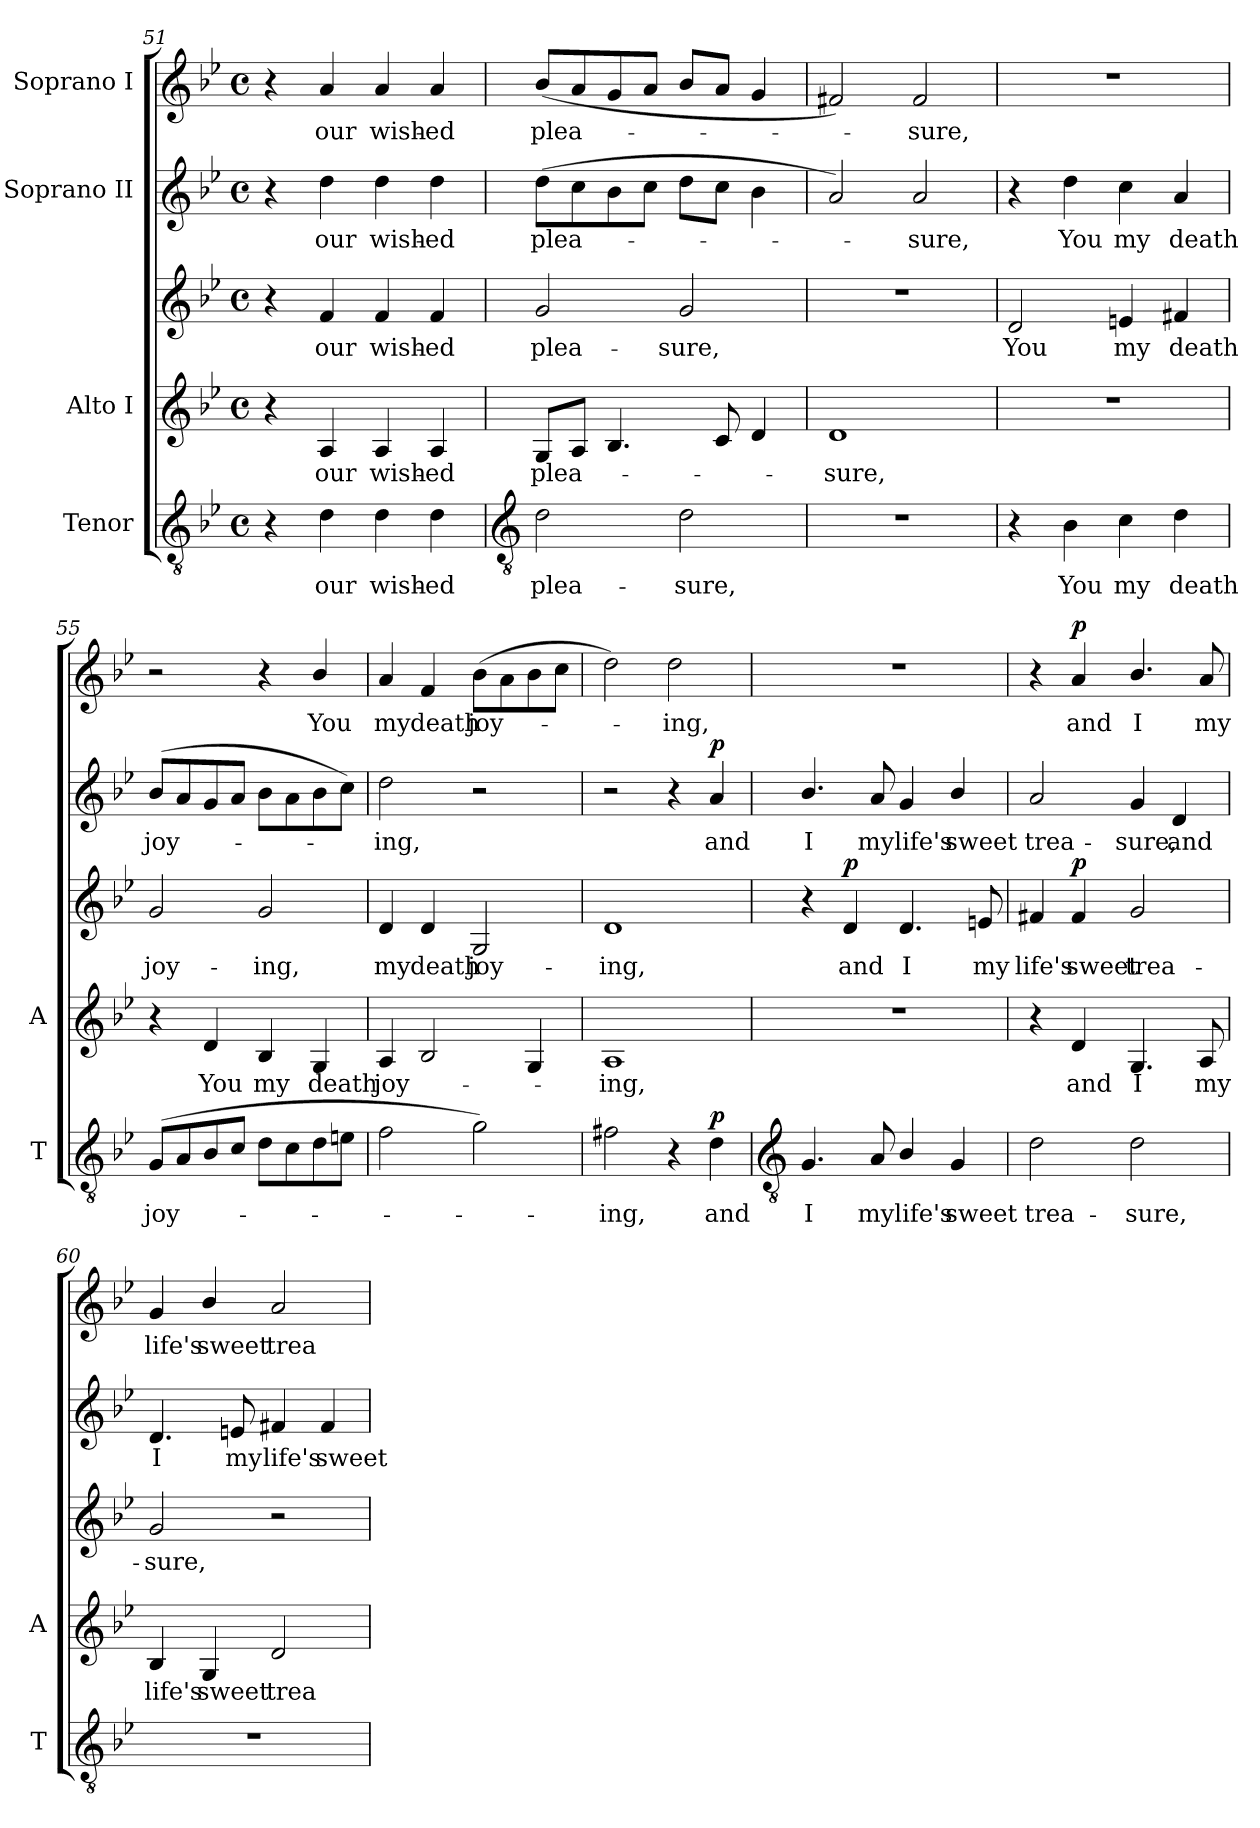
**kern	**text	**dynam	**kern	**text	**kern	**text	**dynam	**kern	**text	**dynam	**kern	**text	**dynam
*part4	*part4	*part4	*part3	*part3	*part3	*part3	*part3	*part2	*part2	*part2	*part1	*part1	*part1
*staff5	*staff5	*staff5	*staff4	*staff4	*staff3	*staff3	*staff3/4	*staff2	*staff2	*staff2	*staff1	*staff1	*staff1
*I"Tenor	*	*	*I"Alto I	*	*	*	*	*I"Soprano II	*	*	*I"Soprano I	*	*
*I'T	*	*	*I'A	*	*	*	*	*	*	*	*	*	*
*clefGv2	*	*	*clefG2	*	*clefG2	*	*	*clefG2	*	*	*clefG2	*	*
*k[b-e-]	*	*	*k[b-e-]	*	*k[b-e-]	*	*	*k[b-e-]	*	*	*k[b-e-]	*	*
*B-:	*	*	*B-:	*	*B-:	*	*	*B-:	*	*	*B-:	*	*
*M4/4	*	*	*M4/4	*	*M4/4	*	*	*M4/4	*	*	*M4/4	*	*
*met(c)	*	*	*met(c)	*	*met(c)	*	*	*met(c)	*	*	*met(c)	*	*
=51	=51	=51	=51	=51	=51	=51	=51	=51	=51	=51	=51	=51	=51
4r	.	.	4r	.	4r	.	.	4r	.	.	4r	.	.
!	!LO:LY:b	!	!	!LO:LY:b	!	!LO:LY:b	!	!	!LO:LY:b	!	!	!LO:LY:b	!
4d	our	.	4A	our	4f	our	.	4dd	our	.	4a	our	.
!	!LO:LY:b	!	!	!LO:LY:b	!	!LO:LY:b	!	!	!LO:LY:b	!	!	!LO:LY:b	!
4d	wish-	.	4A	wish-	4f	wish-	.	4dd	wish-	.	4a	wish-	.
!	!LO:LY:b	!	!	!LO:LY:b	!	!LO:LY:b	!	!	!LO:LY:b	!	!	!LO:LY:b	!
4d	-ed	.	4A	-ed	4f	-ed	.	4dd	-ed	.	4a	-ed	.
!!LO:LB:g=z
=52	=52	=52	=52	=52	=52	=52	=52	=52	=52	=52	=52	=52	=52
*clefGv2	*	*	*	*	*	*	*	*	*	*	*	*	*
!	!LO:LY:b	!	!	!LO:LY:b	!	!LO:LY:b	!	!	!LO:LY:b	!	!	!LO:LY:b	!
2d	plea-	.	8GL	plea-	2g	plea-	.	(>8ddL	plea-	.	(<8b-L	plea-	.
.	.	.	8AJ	.	.	.	.	8cc	.	.	8a	.	.
.	.	.	4.B-	.	.	.	.	8b-	.	.	8g	.	.
.	.	.	.	.	.	.	.	8ccJ	.	.	8aJ	.	.
!	!LO:LY:b	!	!	!	!	!LO:LY:b	!	!	!	!	!	!	!
2d	-sure,	.	.	.	2g	-sure,	.	8ddL	.	.	8b-L	.	.
.	.	.	8c	.	.	.	.	8ccJ	.	.	8aJ	.	.
.	.	.	4d	.	.	.	.	4b-\	.	.	4g	.	.
=53	=53	=53	=53	=53	=53	=53	=53	=53	=53	=53	=53	=53	=53
!	!	!	!	!LO:LY:b	!	!	!	!	!	!	!	!	!
1r	.	.	1d	sure,	1r	.	.	2a)	.	.	2f#X)	.	.
!	!	!	!	!	!	!	!	!	!LO:LY:b	!	!	!LO:LY:b	!
.	.	.	.	.	.	.	.	2a	sure,	.	2f#	sure,	.
=54	=54	=54	=54	=54	=54	=54	=54	=54	=54	=54	=54	=54	=54
!	!	!	!	!	!	!LO:LY:b	!	!	!	!	!	!	!
4r	.	.	1r	.	2d	You	.	4r	.	.	1r	.	.
!	!LO:LY:b	!	!	!	!	!	!	!	!LO:LY:b	!	!	!	!
4B-	You	.	.	.	.	.	.	4dd	You	.	.	.	.
!	!LO:LY:b	!	!	!	!	!LO:LY:b	!	!	!LO:LY:b	!	!	!	!
4c	my	.	.	.	4en	my	.	4cc	my	.	.	.	.
!	!LO:LY:b	!	!	!	!	!LO:LY:b	!	!	!LO:LY:b	!	!	!	!
4d	death	.	.	.	4f#X	death	.	4a	death	.	.	.	.
=55	=55	=55	=55	=55	=55	=55	=55	=55	=55	=55	=55	=55	=55
!	!LO:LY:b	!	!	!	!	!LO:LY:b	!	!	!LO:LY:b	!	!	!	!
(<8GL	joy-	.	4r	.	2g	joy-	.	(>8b-L	joy-	.	2r	.	.
8A	.	.	.	.	.	.	.	8a	.	.	.	.	.
!	!	!	!	!LO:LY:b	!	!	!	!	!	!	!	!	!
8B-	.	.	4d	You	.	.	.	8g	.	.	.	.	.
8cJ	.	.	.	.	.	.	.	8aJ	.	.	.	.	.
!	!	!	!	!LO:LY:b	!	!LO:LY:b	!	!	!	!	!	!	!
8dL	.	.	4B-	my	2g	-ing,	.	8b-L	.	.	4r	.	.
8c	.	.	.	.	.	.	.	8a	.	.	.	.	.
!	!	!	!	!LO:LY:b	!	!	!	!	!	!	!	!LO:LY:b	!
8d	.	.	4G	death	.	.	.	8b-	.	.	4b-/	You	.
8enJ	.	.	.	.	.	.	.	8ccJ)	.	.	.	.	.
=56	=56	=56	=56	=56	=56	=56	=56	=56	=56	=56	=56	=56	=56
!	!	!	!	!LO:LY:b	!	!LO:LY:b	!	!	!LO:LY:b	!	!	!LO:LY:b	!
2f	.	.	4A	-joy-	4d	my	.	2dd	ing,	.	4a	my	.
!	!	!	!	!	!	!LO:LY:b	!	!	!	!	!	!LO:LY:b	!
.	.	.	2B-	.	4d	death	.	.	.	.	4f	death	.
!	!	!	!	!	!	!LO:LY:b	!	!	!	!	!	!LO:LY:b	!
2g)	.	.	.	.	2G	joy-	.	2r	.	.	(>8b-L	joy-	.
.	.	.	.	.	.	.	.	.	.	.	8a	.	.
.	.	.	4G	.	.	.	.	.	.	.	8b-	.	.
.	.	.	.	.	.	.	.	.	.	.	8ccJ	.	.
=57	=57	=57	=57	=57	=57	=57	=57	=57	=57	=57	=57	=57	=57
!	!LO:LY:b	!	!	!LO:LY:b	!	!LO:LY:b	!	!	!	!	!	!	!
2f#X	ing,	.	1A	ing,	1d	ing,	.	2r	.	.	2dd)	.	.
!	!	!	!	!	!	!	!	!	!	!	!	!LO:LY:b	!
4r	.	.	.	.	.	.	.	4r	.	.	2dd	ing,	.
!	!LO:LY:b	!LO:DY:b	!	!	!	!	!	!	!LO:LY:b	!LO:DY:b	!	!	!
4d	and	p	.	.	.	.	.	4a	and	p	.	.	.
!!LO:LB:g=z
=58	=58	=58	=58	=58	=58	=58	=58	=58	=58	=58	=58	=58	=58
*clefGv2	*	*	*	*	*	*	*	*	*	*	*	*	*
!	!LO:LY:b	!	!	!	!	!	!	!	!LO:LY:b	!	!	!	!
4.G	I	.	1r	.	4r	.	.	4.b-/	I	.	1r	.	.
!	!	!	!	!	!	!LO:LY:b	!LO:DY:b	!	!	!	!	!	!
.	.	.	.	.	4d	and	p	.	.	.	.	.	.
!	!LO:LY:b	!	!	!	!	!	!	!	!LO:LY:b	!	!	!	!
8A	my	.	.	.	.	.	.	8a	my	.	.	.	.
!	!LO:LY:b	!	!	!	!	!LO:LY:b	!	!	!LO:LY:b	!	!	!	!
4B-/	life's	.	.	.	4.d	I	.	4g	life's	.	.	.	.
!	!LO:LY:b	!	!	!	!	!	!	!	!LO:LY:b	!	!	!	!
4G	sweet	.	.	.	.	.	.	4b-/	sweet	.	.	.	.
!	!	!	!	!	!	!LO:LY:b	!	!	!	!	!	!	!
.	.	.	.	.	8en	my	.	.	.	.	.	.	.
=59	=59	=59	=59	=59	=59	=59	=59	=59	=59	=59	=59	=59	=59
!	!LO:LY:b	!	!	!	!	!LO:LY:b	!	!	!LO:LY:b	!	!	!	!
2d	trea-	.	4r	.	4f#X	life's	.	2a	trea-	.	4r	.	.
!	!	!	!	!LO:LY:b	!	!LO:LY:b	!LO:DY:b=2	!	!	!	!	!LO:LY:b	!LO:DY:b
.	.	.	4d	-and	4f#	sweet	p	.	.	.	4a	and	p
!	!LO:LY:b	!	!	!LO:LY:b	!	!LO:LY:b	!	!	!LO:LY:b	!	!	!LO:LY:b	!
2d	-sure,	.	4.G	I	2g	trea-	.	4g	-sure,	.	4.b-/	I	.
!	!	!	!	!	!	!	!	!	!LO:LY:b	!	!	!	!
.	.	.	.	.	.	.	.	4d	and	.	.	.	.
!	!	!	!	!LO:LY:b	!	!	!	!	!	!	!	!LO:LY:b	!
.	.	.	8A	my	.	.	.	.	.	.	8a	my	.
=60	=60	=60	=60	=60	=60	=60	=60	=60	=60	=60	=60	=60	=60
!	!	!	!	!LO:LY:b	!	!LO:LY:b	!	!	!LO:LY:b	!	!	!LO:LY:b	!
1r	.	.	4B-	life's	2g	sure,	.	4.d	I	.	4g	life's	.
!	!	!	!	!LO:LY:b	!	!	!	!	!	!	!	!LO:LY:b	!
.	.	.	4G	sweet	.	.	.	.	.	.	4b-/	sweet	.
!	!	!	!	!	!	!	!	!	!LO:LY:b	!	!	!	!
.	.	.	.	.	.	.	.	8en	my	.	.	.	.
!	!	!	!	!LO:LY:b	!	!	!	!	!LO:LY:b	!	!	!LO:LY:b	!
.	.	.	2d	trea-	2r	.	.	4f#X	life's	.	2a	trea-	.
!	!	!	!	!	!	!	!	!	!LO:LY:b	!	!	!	!
.	.	.	.	.	.	.	.	4f#	sweet	.	.	.	.
=	=	=	=	=	=	=	=	=	=	=	=	=	=
*-	*-	*-	*-	*-	*-	*-	*-	*-	*-	*-	*-	*-	*-
